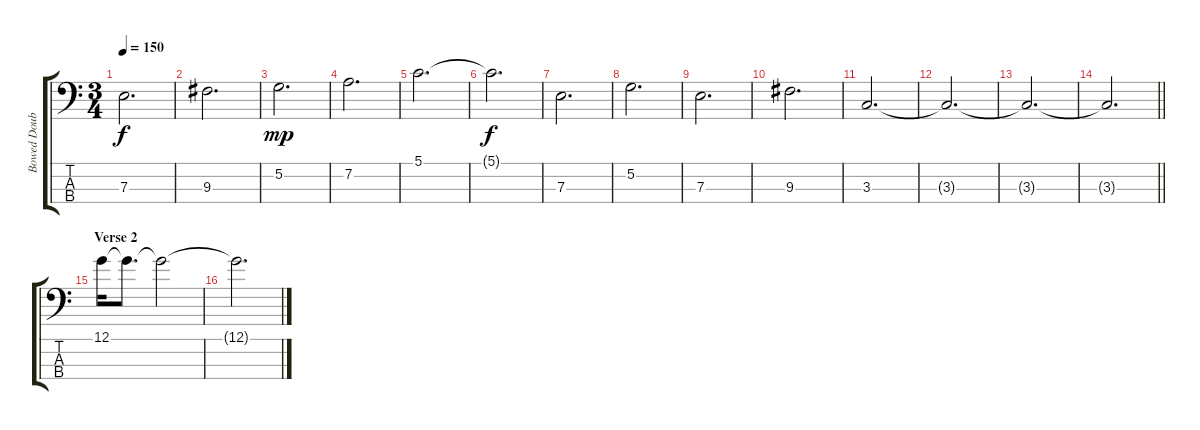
\track ("Bowed Double Bass" "Bowed Doub") {instrument contrabass}
\staff {score tabs}
\tuning (G2 D2 A1 E1) {hide}
\ts (3 4)
\tempo 150
\clef f4
\ks c
7.3.2{d dy f} |
9.3.2{d} |
5.2.2{d dy mp} |
7.2.2{d} |
5.1.2{d} |
5.1{t}.2{d dy f} |
7.3.2{d} |
5.2.2{d} |
7.3.2{d} |
9.3.2{d} |
3.3.2{d} |
3.3{t}.2{d} |
3.3{t}.2{d} |
\barLineRight lightlight
3.3{t}.2{d} |
\section ("" "Verse 2")
12.1.16{volume 0} 12.1{t}.8{d volume 8} 12.1{t}.2 |
12.1{t}.2{d}
